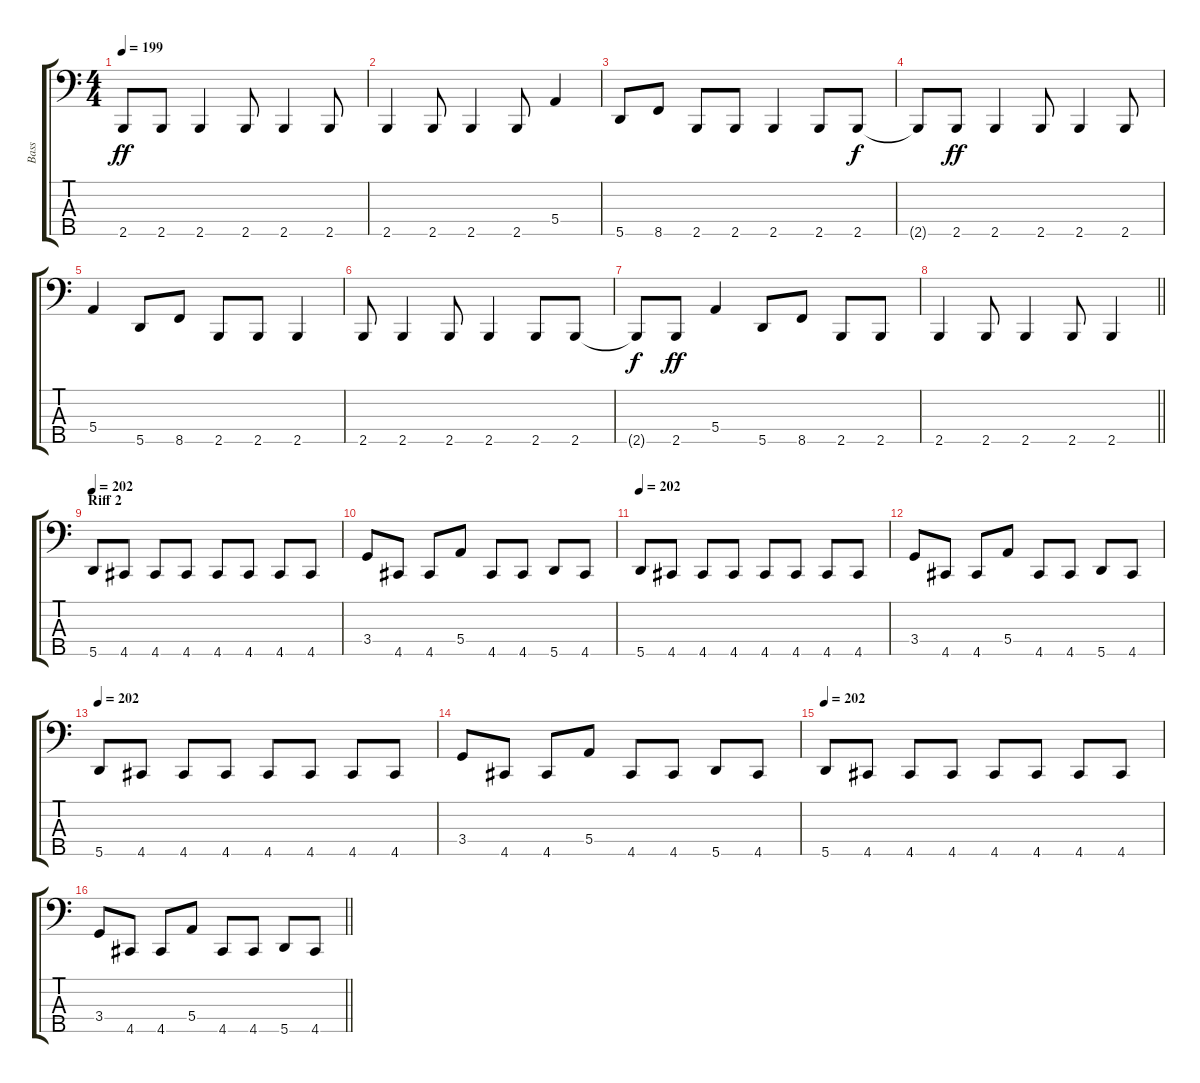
\track ("Bass" "Bass") {instrument electricbasspick}
\staff {score tabs}
\tuning (G2 D2 A1 E1 A0) {hide}
\ts (4 4)
\tempo 199
\clef f4
\ks c
2.5.8{dy ff} 2.5.8 2.5.4 2.5.8 2.5.4 2.5.8 |
2.5.4 2.5.8 2.5.4 2.5.8 5.4.4 |
5.5.8 8.5.8 2.5.8 2.5.8 2.5.4 2.5.8 2.5.8{dy f} |
2.5{t}.8 2.5.8{dy ff} 2.5.4 2.5.8 2.5.4 2.5.8 |
5.4.4 5.5.8 8.5.8 2.5.8 2.5.8 2.5.4 |
2.5.8 2.5.4 2.5.8 2.5.4 2.5.8 2.5.8 |
2.5{t}.8{dy f} 2.5.8{dy ff} 5.4.4 5.5.8 8.5.8 2.5.8 2.5.8 |
\barLineRight lightlight
2.5.4 2.5.8 2.5.4 2.5.8 2.5.4 |
\section ("" "Riff 2")
\tempo 202
5.5.8 4.5.8 4.5.8 4.5.8 4.5.8 4.5.8 4.5.8 4.5.8 |
3.4.8 4.5.8 4.5.8 5.4.8 4.5.8 4.5.8 5.5.8 4.5.8 |
\tempo 202
5.5.8 4.5.8 4.5.8 4.5.8 4.5.8 4.5.8 4.5.8 4.5.8 |
3.4.8 4.5.8 4.5.8 5.4.8 4.5.8 4.5.8 5.5.8 4.5.8 |
\tempo 202
5.5.8 4.5.8 4.5.8 4.5.8 4.5.8 4.5.8 4.5.8 4.5.8 |
3.4.8 4.5.8 4.5.8 5.4.8 4.5.8 4.5.8 5.5.8 4.5.8 |
\tempo 202
5.5.8 4.5.8 4.5.8 4.5.8 4.5.8 4.5.8 4.5.8 4.5.8 |
\barLineRight lightlight
3.4.8 4.5.8 4.5.8 5.4.8 4.5.8 4.5.8 5.5.8 4.5.8
